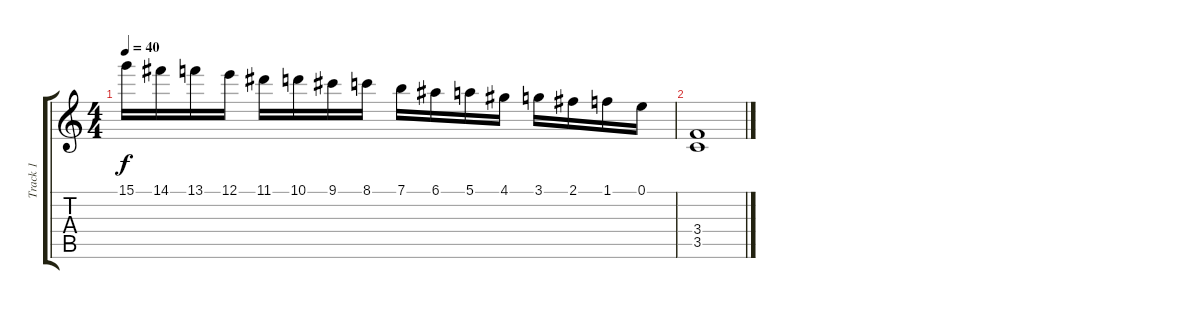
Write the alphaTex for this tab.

\track ("Track 1" "Track 1") {instrument overdrivenguitar}
\staff {score tabs}
\tuning (E4 B3 G3 D3 A2 E2) {hide}
\ts (4 4)
\tempo 40
\clef g2
\ks c
15.1.16{dy f} 14.1.16 13.1.16 12.1.16 11.1.16 10.1.16 9.1.16 8.1.16 7.1.16 6.1.16 5.1.16 4.1.16 3.1.16 2.1.16 1.1.16 0.1.16 |
(3.4 3.5).1
